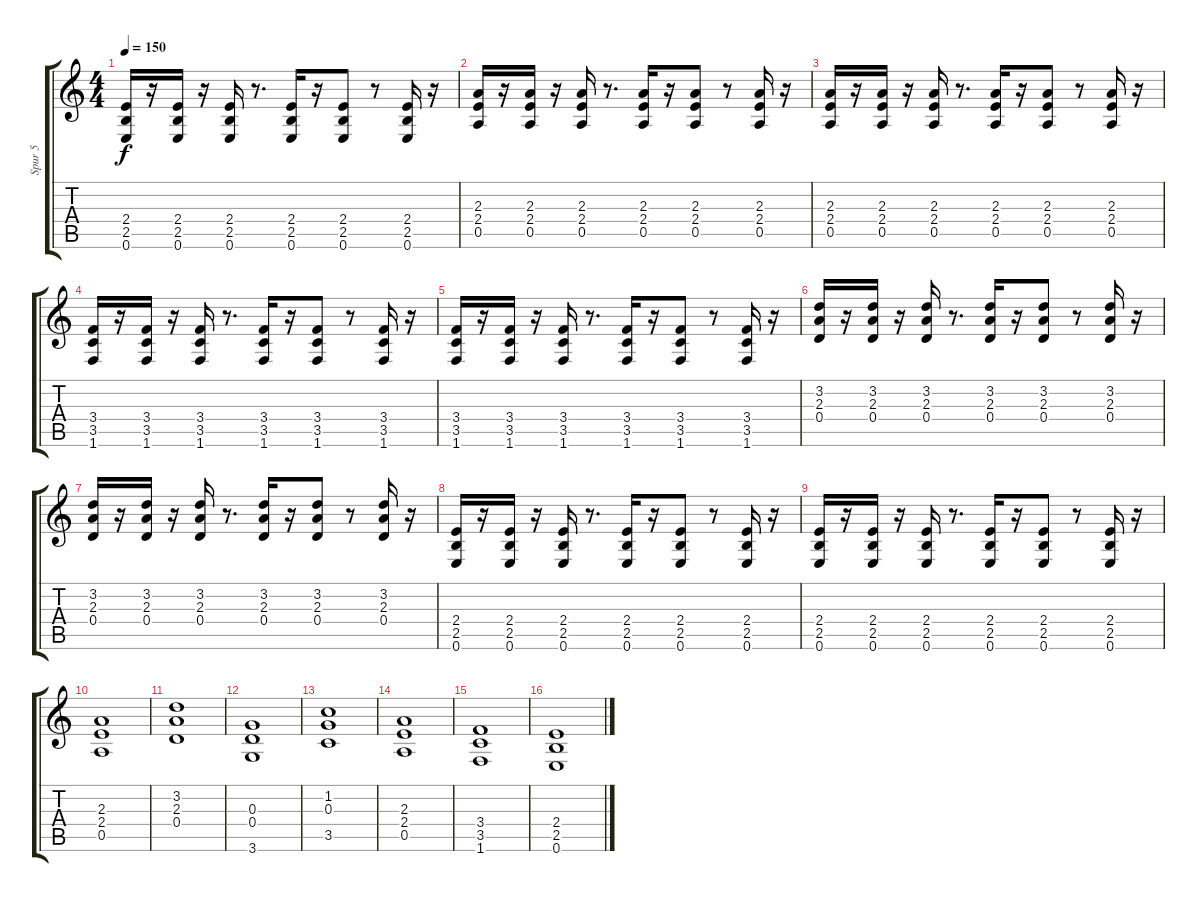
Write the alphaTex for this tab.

\track ("Spur 5" "Spur 5") {instrument overdrivenguitar}
\staff {score tabs}
\tuning (E4 B3 G3 D3 A2 E2) {hide}
\ts (4 4)
\tempo 150
\clef g2
\ks c
(2.4 2.5 0.6).16{dy f} r.16 (2.4 2.5 0.6).16 r.16 (2.4 2.5 0.6).16 r.8{d} (2.4 2.5 0.6).16 r.16 (2.4 2.5 0.6).8 r.8 (2.4 2.5 0.6).16 r.16 |
(2.3 2.4 0.5).16 r.16 (2.3 2.4 0.5).16 r.16 (2.3 2.4 0.5).16 r.8{d} (2.3 2.4 0.5).16 r.16 (2.3 2.4 0.5).8 r.8 (2.3 2.4 0.5).16 r.16 |
(2.3 2.4 0.5).16 r.16 (2.3 2.4 0.5).16 r.16 (2.3 2.4 0.5).16 r.8{d} (2.3 2.4 0.5).16 r.16 (2.3 2.4 0.5).8 r.8 (2.3 2.4 0.5).16 r.16 |
(3.4 3.5 1.6).16 r.16 (3.4 3.5 1.6).16 r.16 (3.4 3.5 1.6).16 r.8{d} (3.4 3.5 1.6).16 r.16 (3.4 3.5 1.6).8 r.8 (3.4 3.5 1.6).16 r.16 |
(3.4 3.5 1.6).16 r.16 (3.4 3.5 1.6).16 r.16 (3.4 3.5 1.6).16 r.8{d} (3.4 3.5 1.6).16 r.16 (3.4 3.5 1.6).8 r.8 (3.4 3.5 1.6).16 r.16 |
(3.2 2.3 0.4).16 r.16 (3.2 2.3 0.4).16 r.16 (3.2 2.3 0.4).16 r.8{d} (3.2 2.3 0.4).16 r.16 (3.2 2.3 0.4).8 r.8 (3.2 2.3 0.4).16 r.16 |
(3.2 2.3 0.4).16 r.16 (3.2 2.3 0.4).16 r.16 (3.2 2.3 0.4).16 r.8{d} (3.2 2.3 0.4).16 r.16 (3.2 2.3 0.4).8 r.8 (3.2 2.3 0.4).16 r.16 |
(2.4 2.5 0.6).16 r.16 (2.4 2.5 0.6).16 r.16 (2.4 2.5 0.6).16 r.8{d} (2.4 2.5 0.6).16 r.16 (2.4 2.5 0.6).8 r.8 (2.4 2.5 0.6).16 r.16 |
(2.4 2.5 0.6).16 r.16 (2.4 2.5 0.6).16 r.16 (2.4 2.5 0.6).16 r.8{d} (2.4 2.5 0.6).16 r.16 (2.4 2.5 0.6).8 r.8 (2.4 2.5 0.6).16 r.16 |
(2.3 2.4 0.5).1 |
(3.2 2.3 0.4).1 |
(0.3 0.4 3.6).1 |
(1.2 0.3 3.5).1 |
(2.3 2.4 0.5).1 |
(3.4 3.5 1.6).1 |
(2.4 2.5 0.6).1
